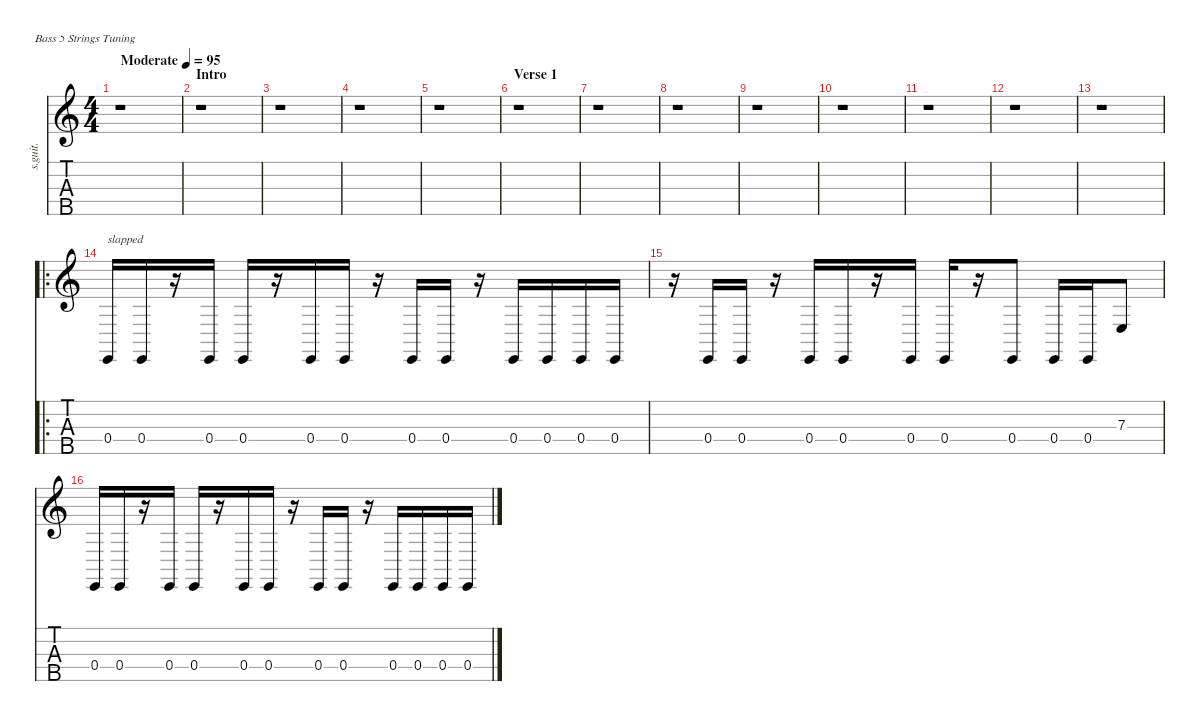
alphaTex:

\defaultSystemsLayout 4
\hideDynamics
\bracketExtendMode nobrackets
\track ("Francesco DiCosmo" "s.guit.") {instrument electricbassfinger}
\staff {score tabs}
\tuning (G2 D2 A1 E1 B0)
\ts (4 4)
\beaming (8 2 2 2 2)
\tempo (95 "Moderate")
\clef g2
\ks c
r.1{dy f instrument electricbassfinger} |
\section ("" "Intro")
r.1 |
r.1 |
r.1 |
r.1 |
\section ("" "Verse 1")
r.1 |
r.1 |
r.1 |
r.1 |
r.1 |
r.1 |
r.1 |
r.1 |
\ro
0.4.16{txt "slapped" lyrics (0 "") lyrics (1 "") lyrics (2 "") lyrics (3 "") lyrics (4 "")} 0.4.16{lyrics (0 "") lyrics (1 "") lyrics (2 "") lyrics (3 "") lyrics (4 "")} r.16 0.4.16{lyrics (0 "") lyrics (1 "") lyrics (2 "") lyrics (3 "") lyrics (4 "")} 0.4.16{lyrics (0 "") lyrics (1 "") lyrics (2 "") lyrics (3 "") lyrics (4 "")} r.16 0.4.16{lyrics (0 "") lyrics (1 "") lyrics (2 "") lyrics (3 "") lyrics (4 "")} 0.4.16{lyrics (0 "") lyrics (1 "") lyrics (2 "") lyrics (3 "") lyrics (4 "")} r.16 0.4.16{lyrics (0 "") lyrics (1 "") lyrics (2 "") lyrics (3 "") lyrics (4 "")} 0.4.16{lyrics (0 "") lyrics (1 "") lyrics (2 "") lyrics (3 "") lyrics (4 "")} r.16 0.4.16{lyrics (0 "") lyrics (1 "") lyrics (2 "") lyrics (3 "") lyrics (4 "")} 0.4.16{lyrics (0 "") lyrics (1 "") lyrics (2 "") lyrics (3 "") lyrics (4 "")} 0.4.16{lyrics (0 "") lyrics (1 "") lyrics (2 "") lyrics (3 "") lyrics (4 "")} 0.4.16{lyrics (0 "") lyrics (1 "") lyrics (2 "") lyrics (3 "") lyrics (4 "")} |
r.16 0.4.16{lyrics (0 "") lyrics (1 "") lyrics (2 "") lyrics (3 "") lyrics (4 "")} 0.4.16{lyrics (0 "") lyrics (1 "") lyrics (2 "") lyrics (3 "") lyrics (4 "")} r.16 0.4.16{lyrics (0 "") lyrics (1 "") lyrics (2 "") lyrics (3 "") lyrics (4 "")} 0.4.16{lyrics (0 "") lyrics (1 "") lyrics (2 "") lyrics (3 "") lyrics (4 "")} r.16 0.4.16{lyrics (0 "") lyrics (1 "") lyrics (2 "") lyrics (3 "") lyrics (4 "")} 0.4.16{lyrics (0 "") lyrics (1 "") lyrics (2 "") lyrics (3 "") lyrics (4 "")} r.16 0.4.8{lyrics (0 "") lyrics (1 "") lyrics (2 "") lyrics (3 "") lyrics (4 "")} 0.4.16{lyrics (0 "") lyrics (1 "") lyrics (2 "") lyrics (3 "") lyrics (4 "")} 0.4.16{lyrics (0 "") lyrics (1 "") lyrics (2 "") lyrics (3 "") lyrics (4 "")} 7.3.8{lyrics (0 "") lyrics (1 "") lyrics (2 "") lyrics (3 "") lyrics (4 "")} |
0.4.16{lyrics (0 "") lyrics (1 "") lyrics (2 "") lyrics (3 "") lyrics (4 "")} 0.4.16{lyrics (0 "") lyrics (1 "") lyrics (2 "") lyrics (3 "") lyrics (4 "")} r.16 0.4.16{lyrics (0 "") lyrics (1 "") lyrics (2 "") lyrics (3 "") lyrics (4 "")} 0.4.16{lyrics (0 "") lyrics (1 "") lyrics (2 "") lyrics (3 "") lyrics (4 "")} r.16 0.4.16{lyrics (0 "") lyrics (1 "") lyrics (2 "") lyrics (3 "") lyrics (4 "")} 0.4.16{lyrics (0 "") lyrics (1 "") lyrics (2 "") lyrics (3 "") lyrics (4 "")} r.16 0.4.16{lyrics (0 "") lyrics (1 "") lyrics (2 "") lyrics (3 "") lyrics (4 "")} 0.4.16{lyrics (0 "") lyrics (1 "") lyrics (2 "") lyrics (3 "") lyrics (4 "")} r.16 0.4.16{lyrics (0 "") lyrics (1 "") lyrics (2 "") lyrics (3 "") lyrics (4 "")} 0.4.16{lyrics (0 "") lyrics (1 "") lyrics (2 "") lyrics (3 "") lyrics (4 "")} 0.4.16{lyrics (0 "") lyrics (1 "") lyrics (2 "") lyrics (3 "") lyrics (4 "")} 0.4.16{lyrics (0 "") lyrics (1 "") lyrics (2 "") lyrics (3 "") lyrics (4 "")}
